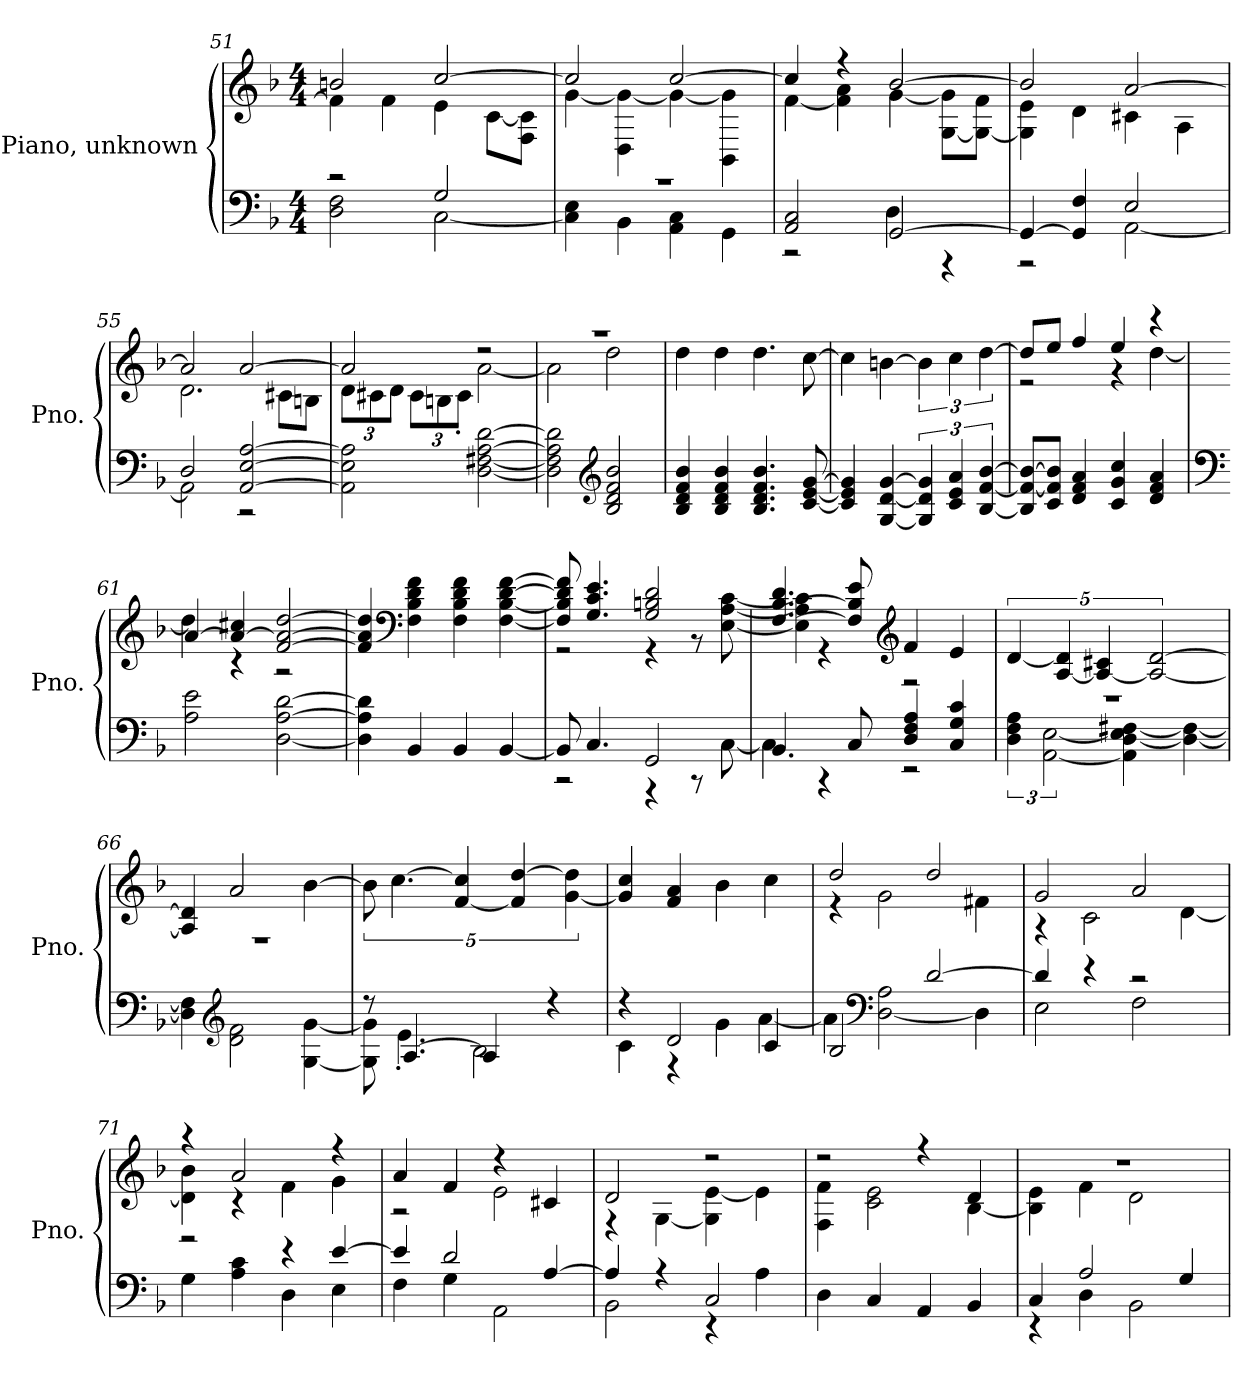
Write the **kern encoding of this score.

**kern	**kern
*part1	*part1
*staff2	*staff1
*I"Piano, unknown	*
*I'Pno.	*
!!LO:LB:g=z
*clefF4	*clefG2
*k[b-]	*k[b-]
*M4/4	*M4/4
=51	=51
*^	*^
2r	2D\ 2F\	2bn/	4f\]
.	.	.	4f\
2G/	[2C\	[2cc/	4e\
.	.	.	[8c\L
.	.	.	8F\ 8c\]J
=52	=52	=52	=52
1r	4C\] 4E\	2cc/]	[4g\
.	4BB-\	.	4D\ 4g\_
.	4AA\ 4C\	[2cc/	4g\_
.	4GG\	.	4BB-\ 4g\]
=53	=53	=53	=53
2AA/ 2C/	2r	4cc/]	[4f\
.	.	4r	4f\] 4a\
[2GG/	4D\	[2b-/	[4g\
.	4r	.	[8G\ 8g\]L
.	.	.	8G\_ 8f\J
=54	=54	=54	=54
4GG/_	2r	2b-/]	4G\] 4e\
4GG/] 4F/	.	.	4d\
2E/	[2AA\	[2a/	4c#X\
.	.	.	4A\
=55	=55	=55	=55
2D/	2AA\]	2a/]	2.d\
[2AA/ [2E/ [2A/	2r	[2a/	.
.	.	.	8c#X\L
.	.	.	8Bn\J
*v	*v	*	*
!!LO:LB:g=z	!!
=56	=56	=56
*	*	*Xbrackettup
2AA\] 2E\] 2A\]	2a/]	12d\L
.	.	12c#X\
.	.	12d\J
.	.	12c#\L
.	.	12Bn\
.	.	12c#'\J
[2D\ [2F#X\ [2A\ [2d\	2r	[2a\
=57	=57	=57
2D\] 2F#\] 2A\] 2d\]	1r	2a\]
*clefG2	*	*
2B-/ 2d/ 2f/ 2b-/	.	2dd\
*	*v	*v
=58	=58
4B-/ 4d/ 4f/ 4b-/	4dd\
4B-/ 4d/ 4f/ 4b-/	4dd\
4.B-/ 4.d/ 4.f/ 4.b-/	4.dd\
[8c/ [8e/ [8g/	[8cc\
=59	=59
4c/] 4e/] 4g/]	4cc\]
[4G/ [4d/ [4g/	[4bn\
*	*brackettup
6G/] 6d/] 6g/]	6b\]
6c/ 6e/ 6a/	6cc\
[6B-/ [6f/ [6b-/	[6dd\
=60	=60
*	*^
8B-/] 8f/_ 8b-/_L	8dd/L]	2r
8c/ 8f/] 8b-/]J	8ee/J	.
4d/ 4f/ 4a/	4ff/	.
4c/ 4g/ 4cc/	4ee/	4r
4d/ 4f/ 4a/	4r	[4dd\
=61	=61	=61
*clefF4	*	*
2A\ 2e\	[4a/	4dd\]
.	4a/_ 4cc#X/	4r
[2D\ [2A\ [2d\	[2f/ 2a/_ [2dd/	2r
*	*v	*v
!!LO:LB:g=z
=62	=62
4D\] 4A\] 4d\]	4f/] 4a/] 4dd/]
*	*clefF4
4BB-/	4F\ 4B-\ 4d\ 4f\
4BB-/	4F\ 4B-\ 4d\ 4f\
[4BB-/	[4F\ [4B-\ [4d\ [4f\
=63	=63
*^	*^
8BB-/]	2r	8F/] 8B-/] 8d/] 8f/]	2r
4.C/	.	4.G/ 4.c/ 4.e/	.
2GG/	4r	2G/ 2Bn/ 2d/	4r
.	8r	.	8r
.	[8C\	.	[8E\ [8A\ [8c\
=64	=64	=64	=64
4.BB-/	4C\]	[4.F/ [4.B-/ 4.d/	4E\] 4A\] 4c\]
.	4r	.	4r
8C/	.	8F/] 8B-/] 8e/	.
*	*	*clefG2	*
4D/ 4F/ 4A/	2r	4f/	2r
4C/ 4G/ 4c/	.	4e/	.
*	*	*v	*v
=65	=65	=65
1r	6D\ 6F\ 6A\	[5d/
.	[3AA\ [3E\	.
.	.	[5A/ 5d/]
.	.	5A/_ 5c#X/
.	4AA\] [4D\ 4E\] [4F#X\	.
.	.	5%2A/_ [5%2d/
.	4D\_ 4F#\_	.
=66	=66	=66
1r	4D\] 4F#\]	4A/] 4d/]
*clefG2	*	*
.	2d\ 2f\	2a/
.	[4G\ [4g\	[4b-\
!!LO:PB:g=z
=67	=67	=67
8r	8G\] 8g\]	10b-\]
.	.	[5.cc\
[4.A/	4.e'\	.
.	.	[5f/ 5cc/]
4A/]	2B-\	.
.	.	5f/] [5dd/
4r	.	.
.	.	[5g\ 5dd\]
=68	=68	=68
4r	4c\	4g/] 4cc/
2d/	4r	4f/ 4a/
.	4g\	4b-\
4c/	[4a\	4cc\
=69	=69	=69
*	*	*^
2B-/	4a\]	2dd/	4r
*clefF4	*	*	*
.	[2D\ 2A\	.	2g\
[2d/	.	2dd/	.
.	4D\]	.	4f#X\
=70	=70	=70	=70
4d/]	2E\	2g/	4r
4r	.	.	2c\
2r	2F\	2a/	.
.	.	.	[4d\
=71	=71	=71	=71
2r	4G\	4r	4d\] 4b-\
.	4A\ 4c\	2a/	4r
4r	4D\	.	4f\
[4e/	4E\	4r	4g\
=72	=72	=72	=72
4e/]	4F\	4a/	2r
2d/	4G\	4f/	.
.	2AA\	4r	2e\
[4A/	.	4c#X/	.
=73	=73	=73	=73
4A/]	2BB-\	2d/	4r
4r	.	.	[4G\
2C/	4r	2r	4G\] [4e\
.	4A\	.	4e\]
*v	*v	*	*
!!LO:LB:g=z	!!
=74	=74	=74
4D\	2r	4F\ 4f\
4C/	.	2c\ 2e\
4AA/	4r	.
4BB-/	4d/	[4B-\
=75	=75	=75
*^	*	*
4C/	4r	1r	4B-\] 4e\
2A/	4D\	.	4f\
.	2BB-\	.	2d\
4G/	.	.	.
*v	*v	*	*
*	*v	*v
=	=
*-	*-
